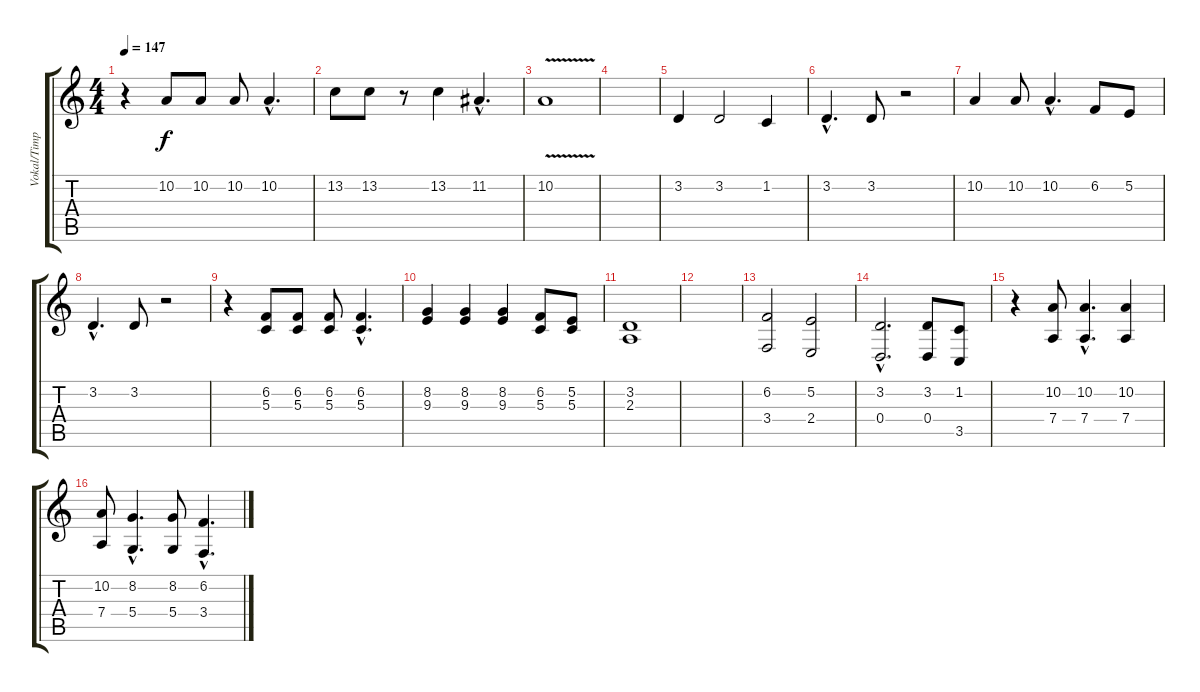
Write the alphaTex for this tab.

\track ("Vokal/Timpani" "Vokal/Timp") {instrument lead6voice}
\staff {score tabs}
\tuning (E4 B3 G3 D3 A2 E2) {hide}
\ts (4 4)
\tempo 147
\clef g2
\ks c
r.4{dy f} 10.2.8 10.2.8 10.2.8 10.2{hac}.4{d} |
13.2.8 13.2.8 r.8 13.2.4 11.2{hac}.4{d} |
10.2{v}.1 |
|
3.2.4 3.2.2 1.2.4 |
3.2{hac}.4{d} 3.2.8 r.2 |
10.2.4 10.2.8 10.2{hac}.4{d} 6.2.8 5.2.8 |
3.2{hac}.4{d} 3.2.8 r.2 |
r.4 (6.2 5.3).8 (6.2 5.3).8 (6.2 5.3).8 (6.2{hac} 5.3{hac}).4{d} |
(8.2 9.3).4 (8.2 9.3).4 (8.2 9.3).4 (6.2 5.3).8 (5.2 5.3).8 |
(3.2 2.3).1 |
|
(6.2 3.4).2 (5.2 2.4).2 |
(3.2{hac} 0.4{hac}).2{d} (3.2 0.4).8 (1.2 3.5).8 |
r.4 (10.2 7.4).8 (10.2{hac} 7.4{hac}).4{d} (10.2 7.4).4 |
(10.2 7.4).8 (8.2{hac} 5.4{hac}).4{d} (8.2 5.4).8 (6.2{hac} 3.4{hac}).4{d}
